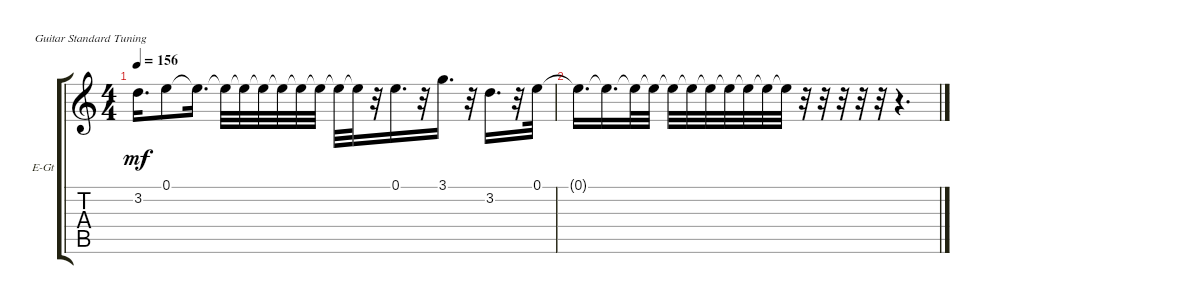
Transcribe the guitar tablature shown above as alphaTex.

\defaultSystemsLayout 4
\bracketExtendMode groupsimilarinstruments
\firstSystemTrackNameOrientation horizontal
\otherSystemsTrackNameOrientation horizontal
\track ("Electric Guitar (Drive)" "E-Gt") {instrument overdrivenguitar}
\staff {score tabs}
\tuning (E4 B3 G3 D3 A2 E2)
\ts (4 4)
\tempo 156
\clef g2
\ks c
3.2{t}.16{d dy mf} 0.1.8 0.1{t}.16{d} 0.1{t}.32 0.1{t}.32 0.1{t}.32 0.1{t}.32 0.1{t}.32 0.1{t}.32 0.1{t}.32 0.1{t}.32 r.32 0.1.16{d} r.32 3.1.16{d} r.32 3.2.16{d} r.32 0.1.32 |
0.1{t}.16{d} 0.1{t}.16{d} 0.1{t}.32 0.1{t}.32 0.1{t}.32 0.1{t}.32 0.1{t}.32 0.1{t}.32 0.1{t}.32 0.1{t}.32 0.1{t}.32 r.32 r.32 r.32 r.32 r.32 r.4{d}
